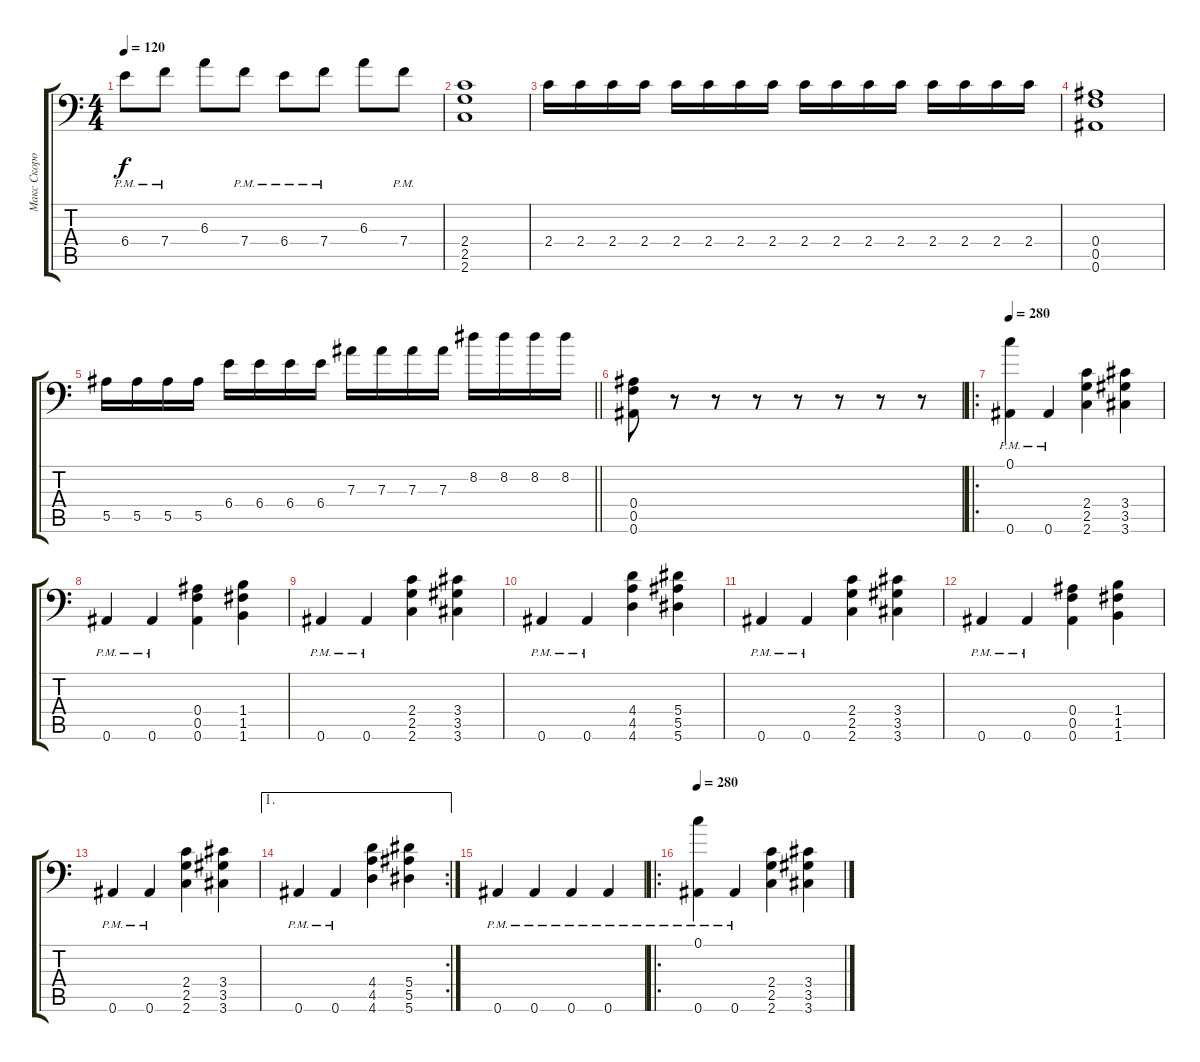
\track ("Макс Скоробогатов-Гитара" "Макс Скоро") {instrument distortionguitar}
\staff {score tabs}
\tuning (C4 G3 Eb3 Bb2 F2 Bb1) {hide}
\ts (4 4)
\tempo 120
\clef f4
\ks c
6.4{pm}.8{dy f} 7.4{pm}.8 6.3.8 7.4{pm}.8 6.4{pm}.8 7.4{pm}.8 6.3.8 7.4{pm}.8 |
(2.4 2.5 2.6).1 |
2.4.16 2.4.16 2.4.16 2.4.16 2.4.16 2.4.16 2.4.16 2.4.16 2.4.16 2.4.16 2.4.16 2.4.16 2.4.16 2.4.16 2.4.16 2.4.16 |
(0.4 0.5 0.6).1 |
\barLineRight lightlight
5.5.16 5.5.16 5.5.16 5.5.16 6.4.16 6.4.16 6.4.16 6.4.16 7.3.16 7.3.16 7.3.16 7.3.16 8.2.16 8.2.16 8.2.16 8.2.16 |
(0.4 0.5 0.6).8 r.8 r.8 r.8 r.8 r.8 r.8 r.8 |
\ro
\tempo 280
(0.1 0.6{pm}).4 0.6{pm}.4 (2.4 2.5 2.6).4 (3.4 3.5 3.6).4 |
0.6{pm}.4 0.6{pm}.4 (0.4 0.5 0.6).4 (1.4 1.5 1.6).4 |
0.6{pm}.4 0.6{pm}.4 (2.4 2.5 2.6).4 (3.4 3.5 3.6).4 |
0.6{pm}.4 0.6{pm}.4 (4.4 4.5 4.6).4 (5.4 5.5 5.6).4 |
0.6{pm}.4 0.6{pm}.4 (2.4 2.5 2.6).4 (3.4 3.5 3.6).4 |
0.6{pm}.4 0.6{pm}.4 (0.4 0.5 0.6).4 (1.4 1.5 1.6).4 |
0.6{pm}.4 0.6{pm}.4 (2.4 2.5 2.6).4 (3.4 3.5 3.6).4 |
\ae 1
\rc 2
0.6{pm}.4 0.6{pm}.4 (4.4 4.5 4.6).4 (5.4 5.5 5.6).4 |
0.6{pm}.4 0.6{pm}.4 0.6{pm}.4 0.6{pm}.4 |
\ro
\tempo 280
(0.1 0.6{pm}).4 0.6{pm}.4 (2.4 2.5 2.6).4 (3.4 3.5 3.6).4
